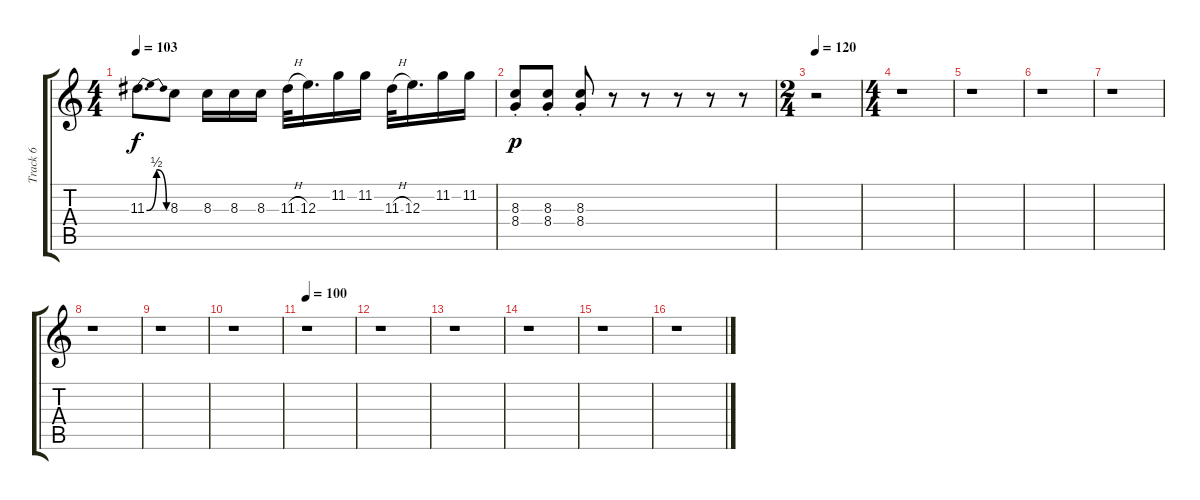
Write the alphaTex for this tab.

\track ("Track 6" "Track 6") {instrument electricguitarmuted}
\staff {score tabs}
\tuning (Db4 Ab3 E3 B2 Gb2 B1) {hide}
\ts (4 4)
\tempo 103
\clef g2
\ks c
11.3{be (bendrelease 0 0 30 2 30 2 60 0)}.8{d dy f} 8.3.8 8.3.16 8.3.16 8.3.16 11.3{h}.32 12.3.16{d} 11.2.16 11.2.16 11.3{h}.32 12.3.16{d} 11.2.16 11.2.16 |
(8.3{st} 8.4{st}).8{dy p} (8.3{st} 8.4{st}).8 (8.3{st} 8.4{st}).8 r.8 r.8 r.8 r.8 r.8 |
\ts (2 4)
\tempo 120
r.2 |
\ts (4 4)
r.1 |
r.1 |
r.1 |
r.1 |
r.1 |
r.1 |
r.1 |
\tempo 100
r.1 |
r.1 |
r.1 |
r.1 |
r.1 |
r.1
